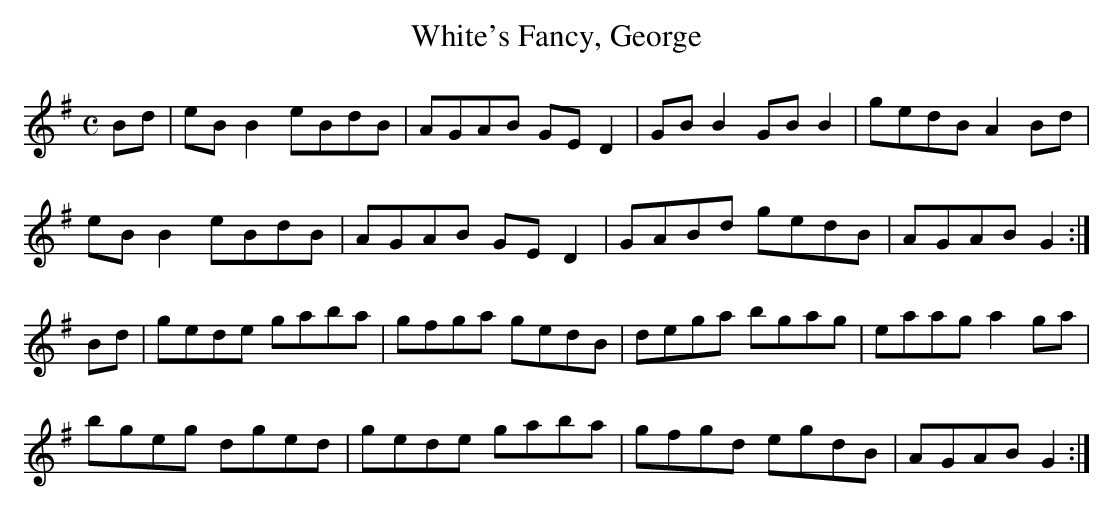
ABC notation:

X:1
T:White's Fancy, George
M:C
L:1/8
K:G Major
Bd|eBB2 eBdB|AGAB GED2|GBB2 GBB2|gedB A2Bd|!
eBB2 eBdB|AGAB GED2|GABd gedB|AGAB G2:|!
Bd|gede gaba|gfga gedB|dega bgag|eaag a2ga|!
bgeg dged|gede gaba|gfgd egdB|AGAB G2:|!
